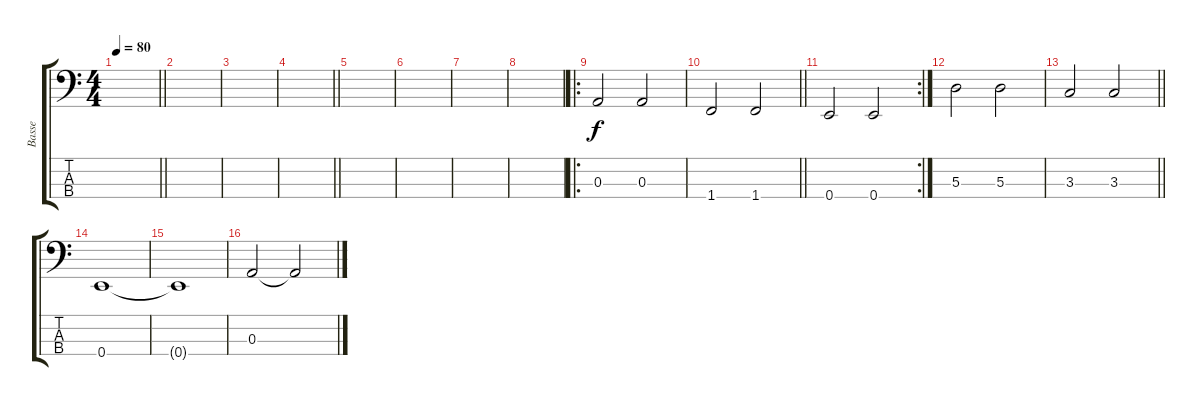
\track ("Basse" "Basse") {instrument electricbasspick}
\staff {score tabs}
\tuning (G2 D2 A1 E1) {hide}
\ts (4 4)
\tempo 80
\clef f4
\barLineRight lightlight
\ks c
|
|
|
\barLineRight lightlight
|
|
|
|
|
\ro
0.3.2 0.3.2 |
\barLineRight lightlight
1.4.2 1.4.2 |
\rc 2
0.4.2 0.4.2 |
5.3.2 5.3.2 |
\barLineRight lightlight
3.3.2 3.3.2 |
0.4.1 |
0.4{t}.1 |
0.3.2 0.3{t}.2
